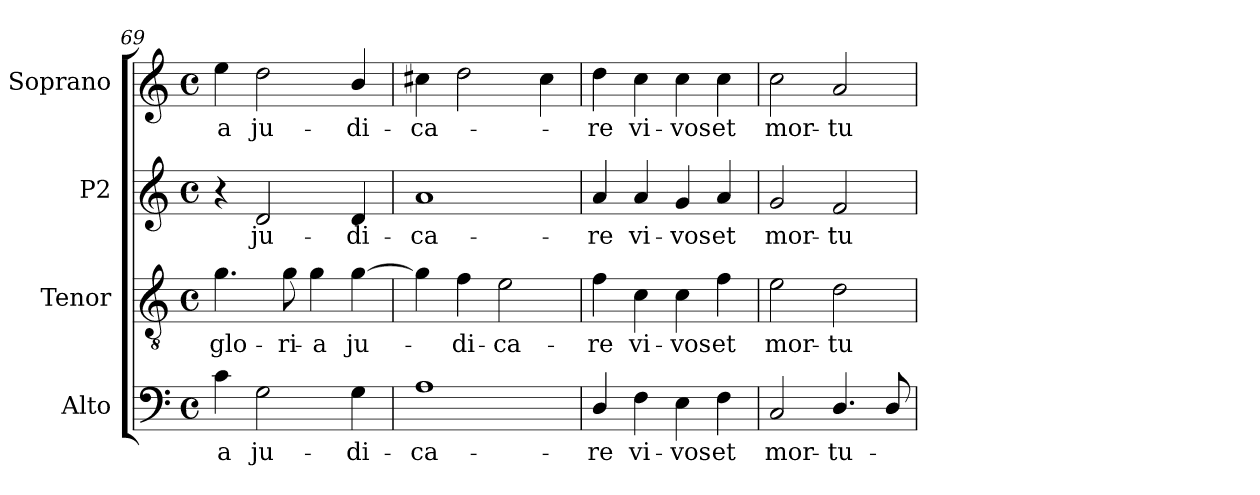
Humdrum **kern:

**kern	**text	**kern	**text	**kern	**text	**kern	**text
*part4	*part4	*part3	*part3	*part2	*part2	*part1	*part1
*staff4	*staff4	*staff3	*staff3	*staff2	*staff2	*staff1	*staff1
*I"Alto	*	*I"Tenor	*	*I"P2	*	*I"Soprano	*
*I'A.	*	*I'T.	*	*	*	*I'S.	*
*clefF4	*	*clefGv2	*	*clefG2	*	*clefG2	*
*	*	*ITrd7c12	*	*	*	*	*
*k[]	*	*k[]	*	*k[]	*	*k[]	*
*C:	*	*C:	*	*C:	*	*C:	*
*M4/4	*	*M4/4	*	*M4/4	*	*M4/4	*
*met(c)	*	*met(c)	*	*met(c)	*	*met(c)	*
=69	=69	=69	=69	=69	=69	=69	=69
!	!LO:LY:b:color=#000000	!	!	!	!	!	!
!	!	!	!LO:LY:b:color=#000000	!	!	!	!
!	!	!	!	!	!	!	!LO:LY:b:color=#000000
4ci\	-a	4.Gi\	glo-	4r	.	4eei\	-a
!	!LO:LY:b:color=#000000	!	!	!	!	!	!
!	!	!	!	!	!LO:LY:b:color=#000000	!	!
!	!	!	!	!	!	!	!LO:LY:b:color=#000000
2Gi\	ju-	.	.	2di/	ju-	2ddi\	ju-
!	!	!	!LO:LY:b:color=#000000	!	!	!	!
.	.	8Gi\	-ri-	.	.	.	.
!	!	!	!LO:LY:b:color=#000000	!	!	!	!
.	.	4Gi\	-a	.	.	.	.
!	!LO:LY:b:color=#000000	!	!	!	!	!	!
!	!	!	!LO:LY:b:color=#000000	!	!	!	!
!	!	!	!	!	!LO:LY:b:color=#000000	!	!
!	!	!	!	!	!	!	!LO:LY:b:color=#000000
4Gi\	-di-	[4Gi\	ju-	4di/	-di-	4bi/	-di-
=70	=70	=70	=70	=70	=70	=70	=70
!	!LO:LY:b:color=#000000	!	!	!	!	!	!
!	!	!	!	!	!LO:LY:b:color=#000000	!	!
!	!	!	!	!	!	!	!LO:LY:b:color=#000000
1Ai	-ca-	4Gi\]	.	1ai	-ca-	4cc#Xi\	-ca-
!	!	!	!LO:LY:b:color=#000000	!	!	!	!
.	.	4Fi\	-di-	.	.	2ddi\	.
!	!	!	!LO:LY:b:color=#000000	!	!	!	!
.	.	2Ei\	-ca-	.	.	.	.
.	.	.	.	.	.	4cc#i\	.
=71	=71	=71	=71	=71	=71	=71	=71
!	!LO:LY:b:color=#000000	!	!	!	!	!	!
!	!	!	!LO:LY:b:color=#000000	!	!	!	!
!	!	!	!	!	!LO:LY:b:color=#000000	!	!
!	!	!	!	!	!	!	!LO:LY:b:color=#000000
4Di/	-re	4Fi\	-re	4ai/	-re	4ddi\	-re
!	!LO:LY:b:color=#000000	!	!	!	!	!	!
!	!	!	!LO:LY:b:color=#000000	!	!	!	!
!	!	!	!	!	!LO:LY:b:color=#000000	!	!
!	!	!	!	!	!	!	!LO:LY:b:color=#000000
4Fi\	vi-	4Ci\	vi-	4ai/	vi-	4cci\	vi-
!	!LO:LY:b:color=#000000	!	!	!	!	!	!
!	!	!	!LO:LY:b:color=#000000	!	!	!	!
!	!	!	!	!	!LO:LY:b:color=#000000	!	!
!	!	!	!	!	!	!	!LO:LY:b:color=#000000
4Ei\	-vos	4Ci\	-vos	4gi/	-vos	4cci\	-vos
!	!LO:LY:b:color=#000000	!	!	!	!	!	!
!	!	!	!LO:LY:b:color=#000000	!	!	!	!
!	!	!	!	!	!LO:LY:b:color=#000000	!	!
!	!	!	!	!	!	!	!LO:LY:b:color=#000000
4Fi\	et	4Fi\	et	4ai/	et	4cci\	et
=72	=72	=72	=72	=72	=72	=72	=72
!	!LO:LY:b:color=#000000	!	!	!	!	!	!
!	!	!	!LO:LY:b:color=#000000	!	!	!	!
!	!	!	!	!	!LO:LY:b:color=#000000	!	!
!	!	!	!	!	!	!	!LO:LY:b:color=#000000
2Ci/	mor-	2Ei\	mor-	2gi/	mor-	2cci\	mor-
!	!LO:LY:b:color=#000000	!	!	!	!	!	!
!	!	!	!LO:LY:b:color=#000000	!	!	!	!
!	!	!	!	!	!LO:LY:b:color=#000000	!	!
!	!	!	!	!	!	!	!LO:LY:b:color=#000000
4.Di/	-tu-	2Di\	-tu-	2fi/	-tu-	2ai/	-tu-
8Di/	.	.	.	.	.	.	.
=	=	=	=	=	=	=	=
*-	*-	*-	*-	*-	*-	*-	*-
